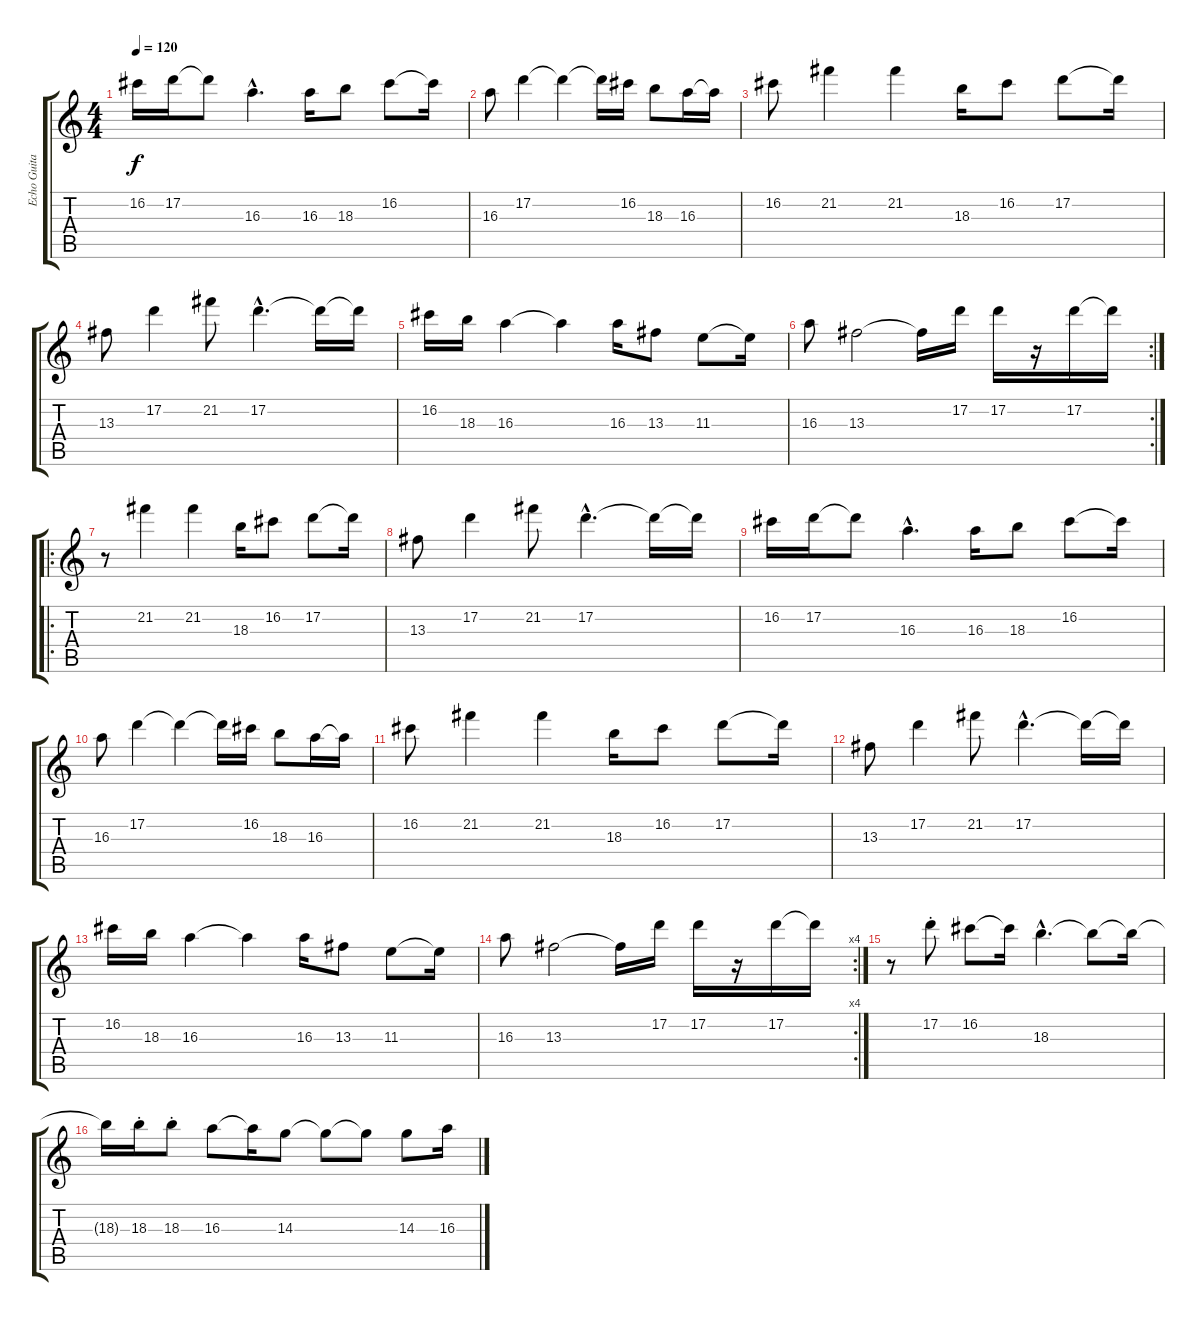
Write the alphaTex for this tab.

\track ("Echo Guitar Two" "Echo Guita") {instrument distortionguitar}
\staff {score tabs}
\tuning (D4 A3 F3 C3 G2 D2) {hide}
\ts (4 4)
\tempo 120
\clef g2
\ks c
16.2.16{dy f} 17.2.16 17.2{t}.8 16.3{hac}.4{d} 16.3.16 18.3.8 16.2.8 16.2{t}.16 |
16.3.8 17.2.4 17.2{t}.4 17.2{t}.16 16.2.16 18.3.8 16.3.16 16.3{t}.16 |
16.2.8 21.2.4 21.2.4{volume 10} 18.3.16 16.2.8 17.2.8 17.2{t}.16 |
13.3.8 17.2.4 21.2.8 17.2{hac}.4{d} 17.2{t}.16 17.2{t}.16 |
16.2.16 18.3.16 16.3.4 16.3{t}.4 16.3.16 13.3.8 11.3.8 11.3{t}.16 |
\rc 2
16.3.8 13.3.2 13.3{t}.16 17.2.16 17.2.16 r.16 17.2.16 17.2{t}.16 |
\ro
r.8 21.2.4 21.2.4{volume 10} 18.3.16 16.2.8 17.2.8 17.2{t}.16 |
13.3.8 17.2.4 21.2.8 17.2{hac}.4{d} 17.2{t}.16 17.2{t}.16 |
16.2.16 17.2.16 17.2{t}.8 16.3{hac}.4{d} 16.3.16 18.3.8 16.2.8 16.2{t}.16 |
16.3.8 17.2.4 17.2{t}.4 17.2{t}.16 16.2.16 18.3.8 16.3.16 16.3{t}.16 |
16.2.8 21.2.4 21.2.4{volume 10} 18.3.16 16.2.8 17.2.8 17.2{t}.16 |
13.3.8 17.2.4 21.2.8 17.2{hac}.4{d} 17.2{t}.16 17.2{t}.16 |
16.2.16 18.3.16 16.3.4 16.3{t}.4 16.3.16 13.3.8 11.3.8 11.3{t}.16 |
\rc 4
16.3.8 13.3.2 13.3{t}.16 17.2.16 17.2.16 r.16 17.2.16 17.2{t}.16 |
r.8 17.2{st}.8 16.2.8 16.2{t}.16 18.3{hac}.4{d} 18.3{t}.8 18.3{t}.16 |
18.3{t}.16 18.3{st}.16 18.3{st}.8 16.3.8 16.3{t}.16 14.3.8 14.3{t}.8 14.3{t}.8 14.3.8 16.3.16
